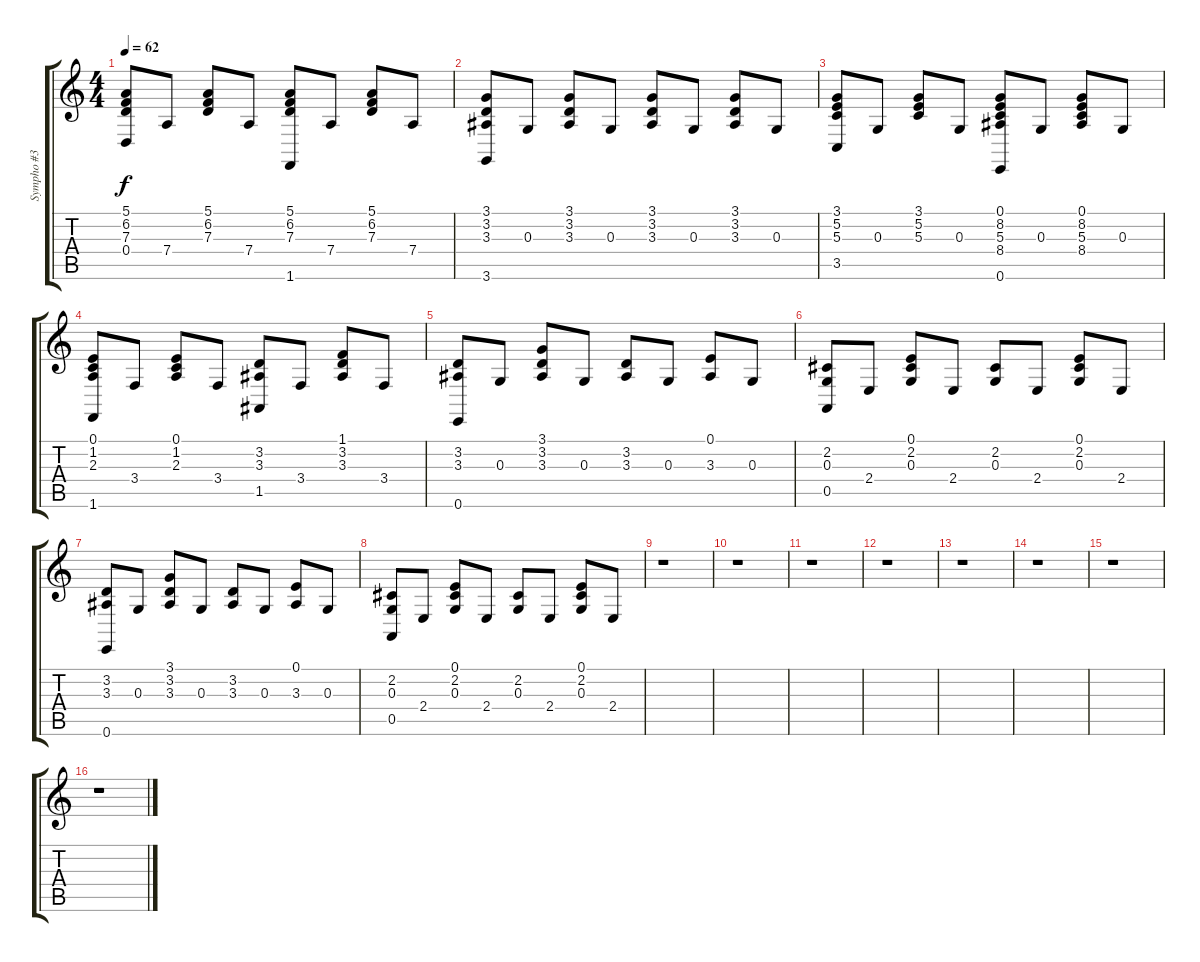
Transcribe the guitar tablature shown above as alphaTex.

\track ("Sympho #3" "Sympho #3") {instrument electricgrandpiano}
\staff {score tabs}
\tuning (E4 B3 G3 D3 A2 E2) {hide}
\ts (4 4)
\tempo 62
\clef g2
\ks c
(5.1 6.2 7.3 0.4).8{dy f} 7.4.8 (5.1 6.2 7.3).8 7.4.8 (5.1 6.2 7.3 1.6).8 7.4.8 (5.1 6.2 7.3).8 7.4.8 |
(3.1 3.2 3.3 3.6).8 0.3.8 (3.1 3.2 3.3).8 0.3.8 (3.1 3.2 3.3).8 0.3.8 (3.1 3.2 3.3).8 0.3.8 |
(3.1 5.2 5.3 3.5).8 0.3.8 (3.1 5.2 5.3).8 0.3.8 (0.1 8.2 5.3 8.4 0.6).8 0.3.8 (0.1 8.2 5.3 8.4).8 0.3.8 |
(0.1 1.2 2.3 1.6).8 3.4.8 (0.1 1.2 2.3).8 3.4.8 (3.2 3.3 1.5).8 3.4.8 (1.1 3.2 3.3).8 3.4.8 |
(3.2 3.3 0.6).8 0.3.8 (3.1 3.2 3.3).8 0.3.8 (3.2 3.3).8 0.3.8 (0.1 3.3).8 0.3.8 |
(2.2 0.3 0.5).8 2.4.8 (0.1 2.2 0.3).8 2.4.8 (2.2 0.3).8 2.4.8 (0.1 2.2 0.3).8 2.4.8 |
(3.2 3.3 0.6).8 0.3.8 (3.1 3.2 3.3).8 0.3.8 (3.2 3.3).8 0.3.8 (0.1 3.3).8 0.3.8 |
(2.2 0.3 0.5).8 2.4.8 (0.1 2.2 0.3).8 2.4.8 (2.2 0.3).8 2.4.8 (0.1 2.2 0.3).8 2.4.8 |
r.1 |
r.1 |
r.1 |
r.1 |
r.1 |
r.1 |
r.1 |
r.1
